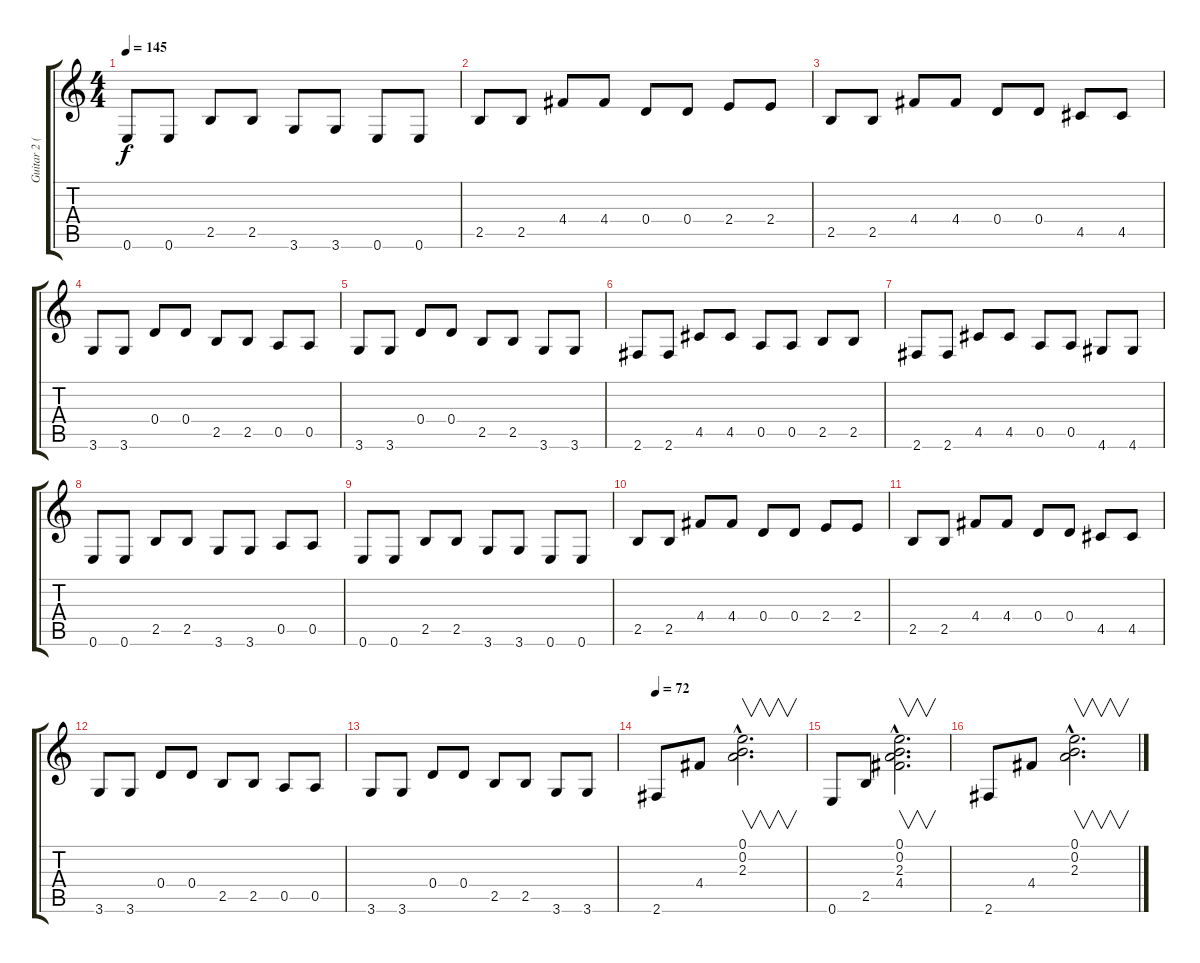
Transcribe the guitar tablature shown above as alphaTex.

\track ("Guitar 2 (Rhythm)" "Guitar 2 (") {instrument distortionguitar}
\staff {score tabs}
\tuning (E4 B3 G3 D3 A2 E2) {hide}
\ts (4 4)
\tempo 145
\clef g2
\ks c
0.6.8{dy f} 0.6.8 2.5.8 2.5.8 3.6.8 3.6.8 0.6.8 0.6.8 |
2.5.8 2.5.8 4.4.8 4.4.8 0.4.8 0.4.8 2.4.8 2.4.8 |
2.5.8 2.5.8 4.4.8 4.4.8 0.4.8 0.4.8 4.5.8 4.5.8 |
3.6.8 3.6.8 0.4.8 0.4.8 2.5.8 2.5.8 0.5.8 0.5.8 |
3.6.8 3.6.8 0.4.8 0.4.8 2.5.8 2.5.8 3.6.8 3.6.8 |
2.6.8 2.6.8 4.5.8 4.5.8 0.5.8 0.5.8 2.5.8 2.5.8 |
2.6.8 2.6.8 4.5.8 4.5.8 0.5.8 0.5.8 4.6.8 4.6.8 |
0.6.8 0.6.8 2.5.8 2.5.8 3.6.8 3.6.8 0.5.8 0.5.8 |
0.6.8 0.6.8 2.5.8 2.5.8 3.6.8 3.6.8 0.6.8 0.6.8 |
2.5.8 2.5.8 4.4.8 4.4.8 0.4.8 0.4.8 2.4.8 2.4.8 |
2.5.8 2.5.8 4.4.8 4.4.8 0.4.8 0.4.8 4.5.8 4.5.8 |
3.6.8 3.6.8 0.4.8 0.4.8 2.5.8 2.5.8 0.5.8 0.5.8 |
3.6.8 3.6.8 0.4.8 0.4.8 2.5.8 2.5.8 3.6.8 3.6.8 |
\tempo 72
2.6.8{instrument electricguitarclean} 4.4.8 (0.1{hac} 0.2{hac} 2.3{hac}).2{v d} |
0.6.8 2.5.8 (0.1{hac} 0.2{hac} 2.3{hac} 4.4{hac}).2{v d} |
2.6.8 4.4.8 (0.1{hac} 0.2{hac} 2.3{hac}).2{v d}
